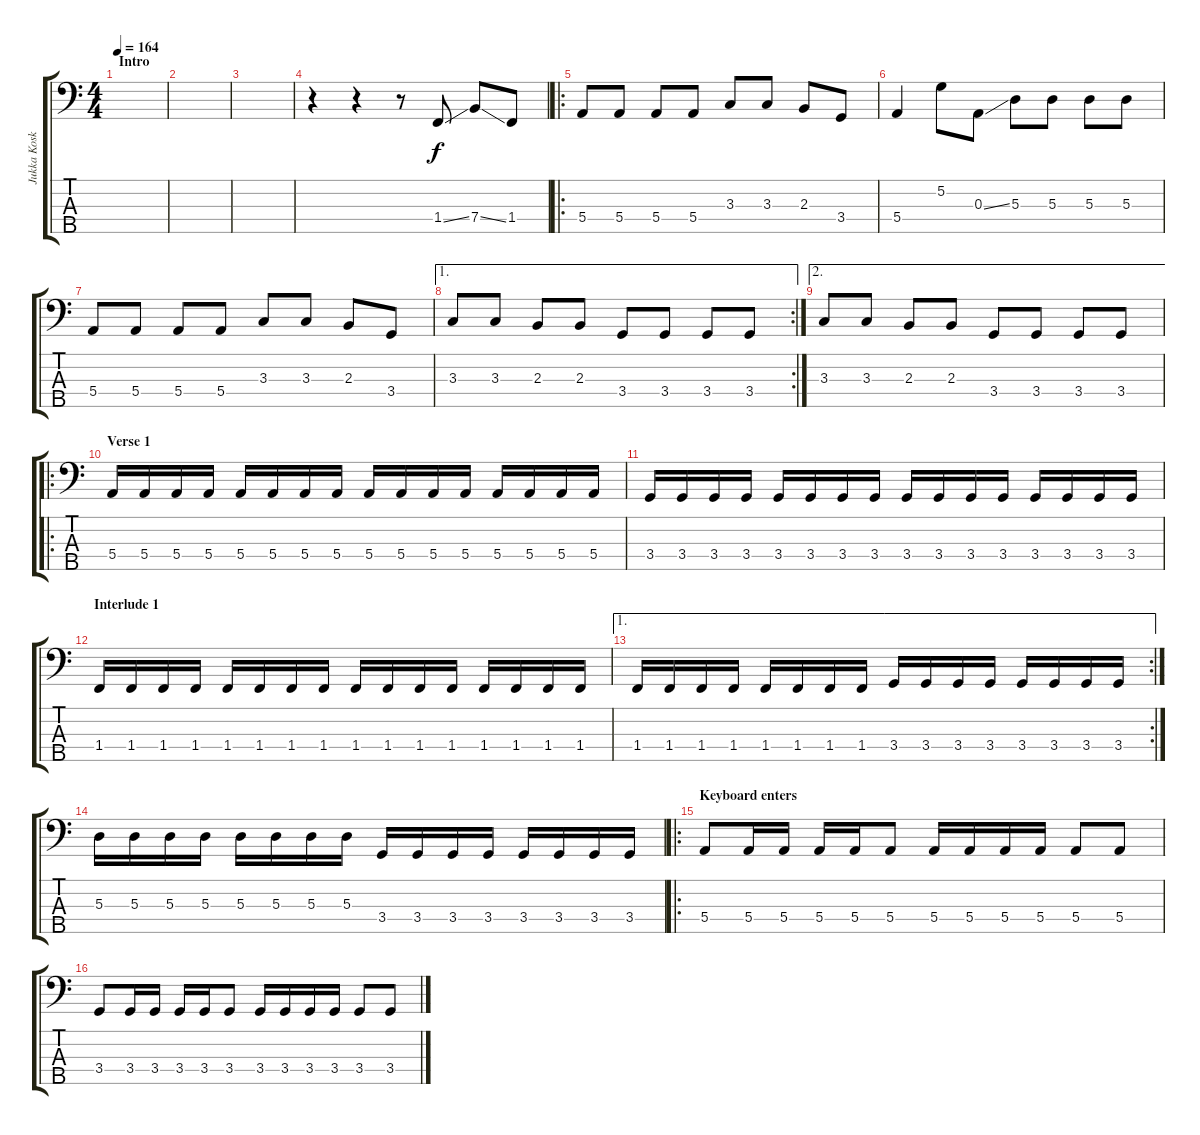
\track ("Jukka Koskinen - Bass" "Jukka Kosk") {instrument electricbassfinger}
\staff {score tabs}
\tuning (G2 D2 A1 E1 B0) {hide}
\ts (4 4)
\section ("" "Intro")
\tempo 164
\clef f4
\ks c
|
|
|
r.4 r.4 r.8 1.4{ss}.8 7.4{ss}.8 1.4.8 |
\ro
5.4.8 5.4.8 5.4.8 5.4.8 3.3.8 3.3.8 2.3.8 3.4.8 |
5.4.4 5.2.8 0.3{ss}.8 5.3.8 5.3.8 5.3.8 5.3.8 |
5.4.8 5.4.8 5.4.8 5.4.8 3.3.8 3.3.8 2.3.8 3.4.8 |
\ae 1
\rc 2
3.3.8 3.3.8 2.3.8 2.3.8 3.4.8 3.4.8 3.4.8 3.4.8 |
\ae 2
3.3.8 3.3.8 2.3.8 2.3.8 3.4.8 3.4.8 3.4.8 3.4.8 |
\ro
\section ("" "Verse 1")
5.4.16 5.4.16 5.4.16 5.4.16 5.4.16 5.4.16 5.4.16 5.4.16 5.4.16 5.4.16 5.4.16 5.4.16 5.4.16 5.4.16 5.4.16 5.4.16 |
3.4.16 3.4.16 3.4.16 3.4.16 3.4.16 3.4.16 3.4.16 3.4.16 3.4.16 3.4.16 3.4.16 3.4.16 3.4.16 3.4.16 3.4.16 3.4.16 |
\section ("" "Interlude 1")
1.4.16 1.4.16 1.4.16 1.4.16 1.4.16 1.4.16 1.4.16 1.4.16 1.4.16 1.4.16 1.4.16 1.4.16 1.4.16 1.4.16 1.4.16 1.4.16 |
\ae 1
\rc 2
1.4.16 1.4.16 1.4.16 1.4.16 1.4.16 1.4.16 1.4.16 1.4.16 3.4.16 3.4.16 3.4.16 3.4.16 3.4.16 3.4.16 3.4.16 3.4.16 |
5.3.16 5.3.16 5.3.16 5.3.16 5.3.16 5.3.16 5.3.16 5.3.16 3.4.16 3.4.16 3.4.16 3.4.16 3.4.16 3.4.16 3.4.16 3.4.16 |
\ro
\section ("" "Keyboard enters")
5.4.8 5.4.16 5.4.16 5.4.16 5.4.16 5.4.8 5.4.16 5.4.16 5.4.16 5.4.16 5.4.8 5.4.8 |
3.4.8 3.4.16 3.4.16 3.4.16 3.4.16 3.4.8 3.4.16 3.4.16 3.4.16 3.4.16 3.4.8 3.4.8
